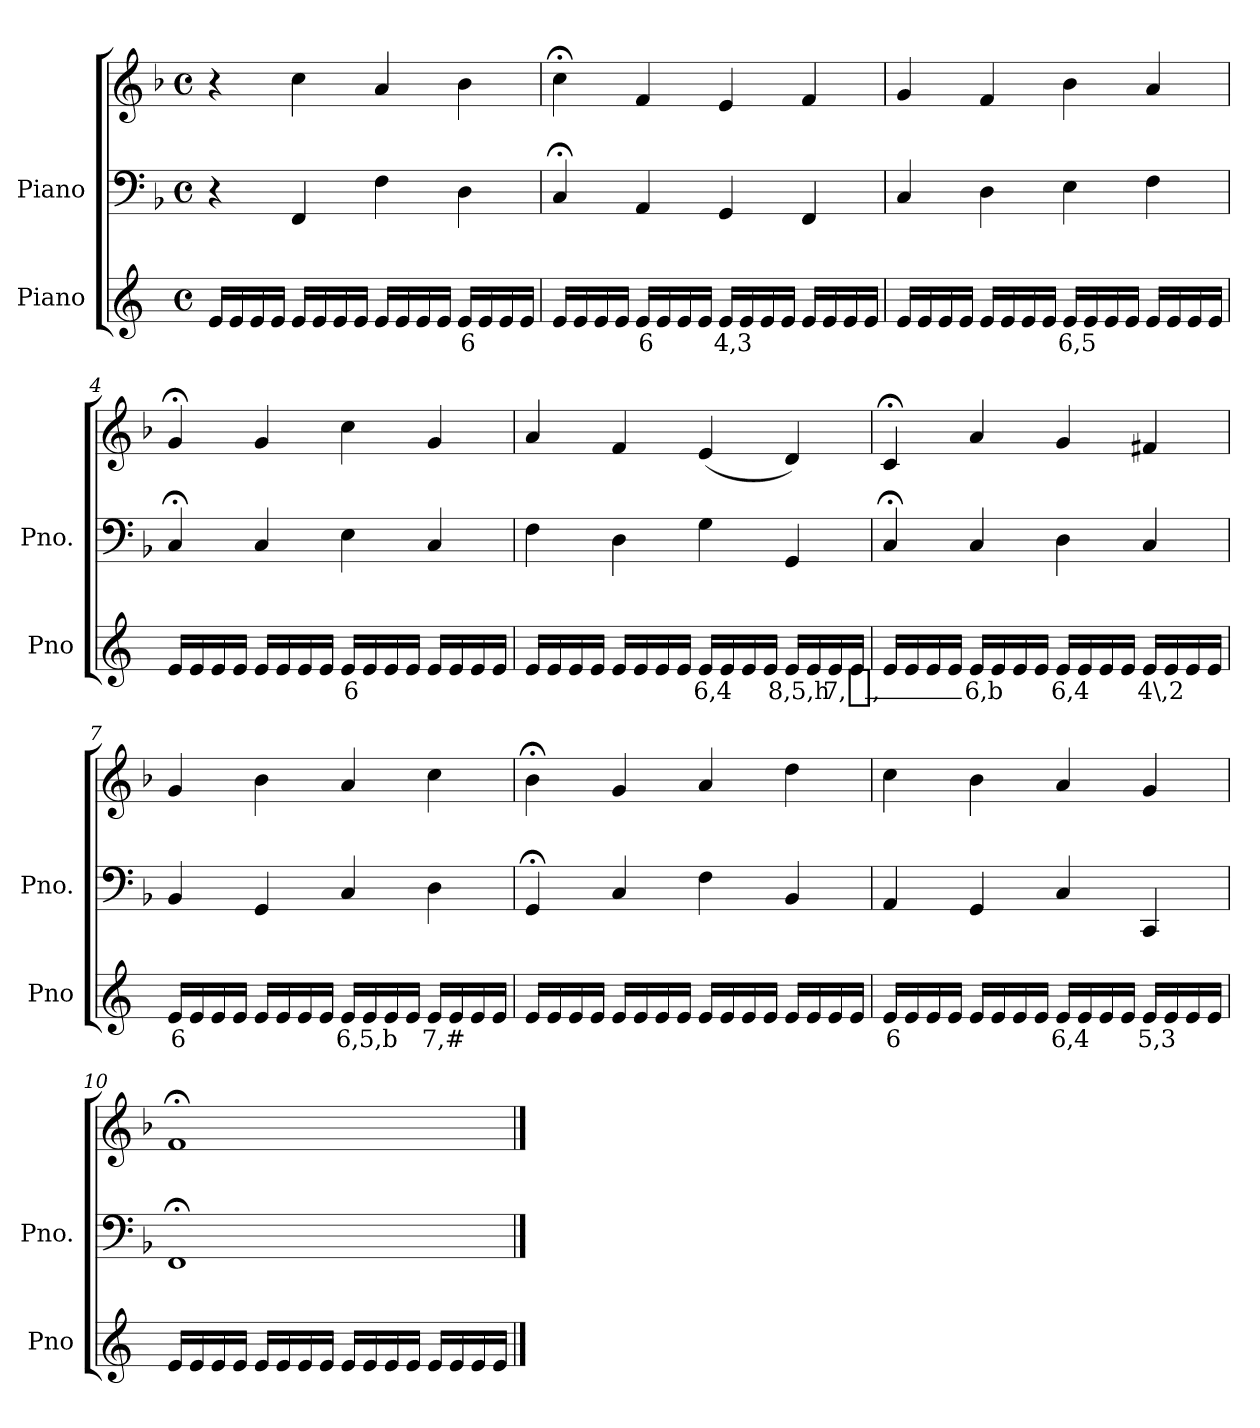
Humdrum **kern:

**kern	**text	**kern	**kern
*part2	*part2	*part1	*part1
*staff3	*staff3	*staff2	*staff1
*I"Piano	*	*I"Piano	*
*I'Pno	*	*I'Pno.	*
*clefG2	*	*clefF4	*clefG2
*k[]	*	*k[b-]	*k[b-]
*M4/4	*	*M4/4	*M4/4
*met(c)	*	*met(c)	*met(c)
=1	=1	=1	=1
16e/LL	.	4r	4r
16e/	.	.	.
16e/	.	.	.
16e/JJ	.	.	.
16e/LL	.	4FF/	4cc\
16e/	.	.	.
16e/	.	.	.
16e/JJ	.	.	.
16e/LL	.	4F\	4a/
16e/	.	.	.
16e/	.	.	.
16e/JJ	.	.	.
!	!LO:LY:b	!	!
16e/LL	6	4D\	4b-\
16e/	.	.	.
16e/	.	.	.
16e/JJ	.	.	.
=2	=2	=2	=2
16e/LL	.	4C;</	4cc;<\
16e/	.	.	.
16e/	.	.	.
16e/JJ	.	.	.
!	!LO:LY:b	!	!
16e/LL	6	4AA/	4f/
16e/	.	.	.
16e/	.	.	.
16e/JJ	.	.	.
!	!LO:LY:b	!	!
16e/LL	4,3	4GG/	4e/
16e/	.	.	.
16e/	.	.	.
16e/JJ	.	.	.
16e/LL	.	4FF/	4f/
16e/	.	.	.
16e/	.	.	.
16e/JJ	.	.	.
=3	=3	=3	=3
16e/LL	.	4C/	4g/
16e/	.	.	.
16e/	.	.	.
16e/JJ	.	.	.
16e/LL	.	4D\	4f/
16e/	.	.	.
16e/	.	.	.
16e/JJ	.	.	.
!	!LO:LY:b	!	!
16e/LL	6,5	4E\	4b-\
16e/	.	.	.
16e/	.	.	.
16e/JJ	.	.	.
16e/LL	.	4F\	4a/
16e/	.	.	.
16e/	.	.	.
16e/JJ	.	.	.
=4	=4	=4	=4
16e/LL	.	4C;</	4g;</
16e/	.	.	.
16e/	.	.	.
16e/JJ	.	.	.
16e/LL	.	4C/	4g/
16e/	.	.	.
16e/	.	.	.
16e/JJ	.	.	.
!	!LO:LY:b	!	!
16e/LL	6	4E\	4cc\
16e/	.	.	.
16e/	.	.	.
16e/JJ	.	.	.
16e/LL	.	4C/	4g/
16e/	.	.	.
16e/	.	.	.
16e/JJ	.	.	.
=5	=5	=5	=5
16e/LL	.	4F\	4a/
16e/	.	.	.
16e/	.	.	.
16e/JJ	.	.	.
16e/LL	.	4D\	4f/
16e/	.	.	.
16e/	.	.	.
16e/JJ	.	.	.
!	!LO:LY:b	!	!
16e/LL	6,4	4G\	(<4e/
16e/	.	.	.
16e/	.	.	.
16e/JJ	.	.	.
!	!LO:LY:b	!	!
16e/LL	8,5,h	4GG/	4d/)
16e/	.	.	.
!	!LO:LY:b	!	!
16e/	7,_,_	.	.
16e/JJ	.	.	.
=6	=6	=6	=6
16e/LL	.	4C;</	4c;</
16e/	.	.	.
16e/	.	.	.
16e/JJ	.	.	.
!	!LO:LY:b	!	!
16e/LL	6,b	4C/	4a/
16e/	.	.	.
16e/	.	.	.
16e/JJ	.	.	.
!	!LO:LY:b	!	!
16e/LL	6,4	4D\	4g/
16e/	.	.	.
16e/	.	.	.
16e/JJ	.	.	.
!	!LO:LY:b	!	!
16e/LL	4\,2	4C/	4f#X/
16e/	.	.	.
16e/	.	.	.
16e/JJ	.	.	.
=7	=7	=7	=7
!	!LO:LY:b	!	!
16e/LL	6	4BB-/	4g/
16e/	.	.	.
16e/	.	.	.
16e/JJ	.	.	.
16e/LL	.	4GG/	4b-\
16e/	.	.	.
16e/	.	.	.
16e/JJ	.	.	.
!	!LO:LY:b	!	!
16e/LL	6,5,b	4C/	4a/
16e/	.	.	.
16e/	.	.	.
16e/JJ	.	.	.
!	!LO:LY:b	!	!
16e/LL	7,#	4D\	4cc\
16e/	.	.	.
16e/	.	.	.
16e/JJ	.	.	.
=8	=8	=8	=8
16e/LL	.	4GG;</	4b-;<\
16e/	.	.	.
16e/	.	.	.
16e/JJ	.	.	.
16e/LL	.	4C/	4g/
16e/	.	.	.
16e/	.	.	.
16e/JJ	.	.	.
16e/LL	.	4F\	4a/
16e/	.	.	.
16e/	.	.	.
16e/JJ	.	.	.
16e/LL	.	4BB-/	4dd\
16e/	.	.	.
16e/	.	.	.
16e/JJ	.	.	.
=9	=9	=9	=9
!	!LO:LY:b	!	!
16e/LL	6	4AA/	4cc\
16e/	.	.	.
16e/	.	.	.
16e/JJ	.	.	.
16e/LL	.	4GG/	4b-\
16e/	.	.	.
16e/	.	.	.
16e/JJ	.	.	.
!	!LO:LY:b	!	!
16e/LL	6,4	4C/	4a/
16e/	.	.	.
16e/	.	.	.
16e/JJ	.	.	.
!	!LO:LY:b	!	!
16e/LL	5,3	4CC/	4g/
16e/	.	.	.
16e/	.	.	.
16e/JJ	.	.	.
=10	=10	=10	=10
16e/LL	.	1FF;<	1f;<
16e/	.	.	.
16e/	.	.	.
16e/JJ	.	.	.
16e/LL	.	.	.
16e/	.	.	.
16e/	.	.	.
16e/JJ	.	.	.
16e/LL	.	.	.
16e/	.	.	.
16e/	.	.	.
16e/JJ	.	.	.
16e/LL	.	.	.
16e/	.	.	.
16e/	.	.	.
16e/JJ	.	.	.
==	==	==	==
*-	*-	*-	*-
